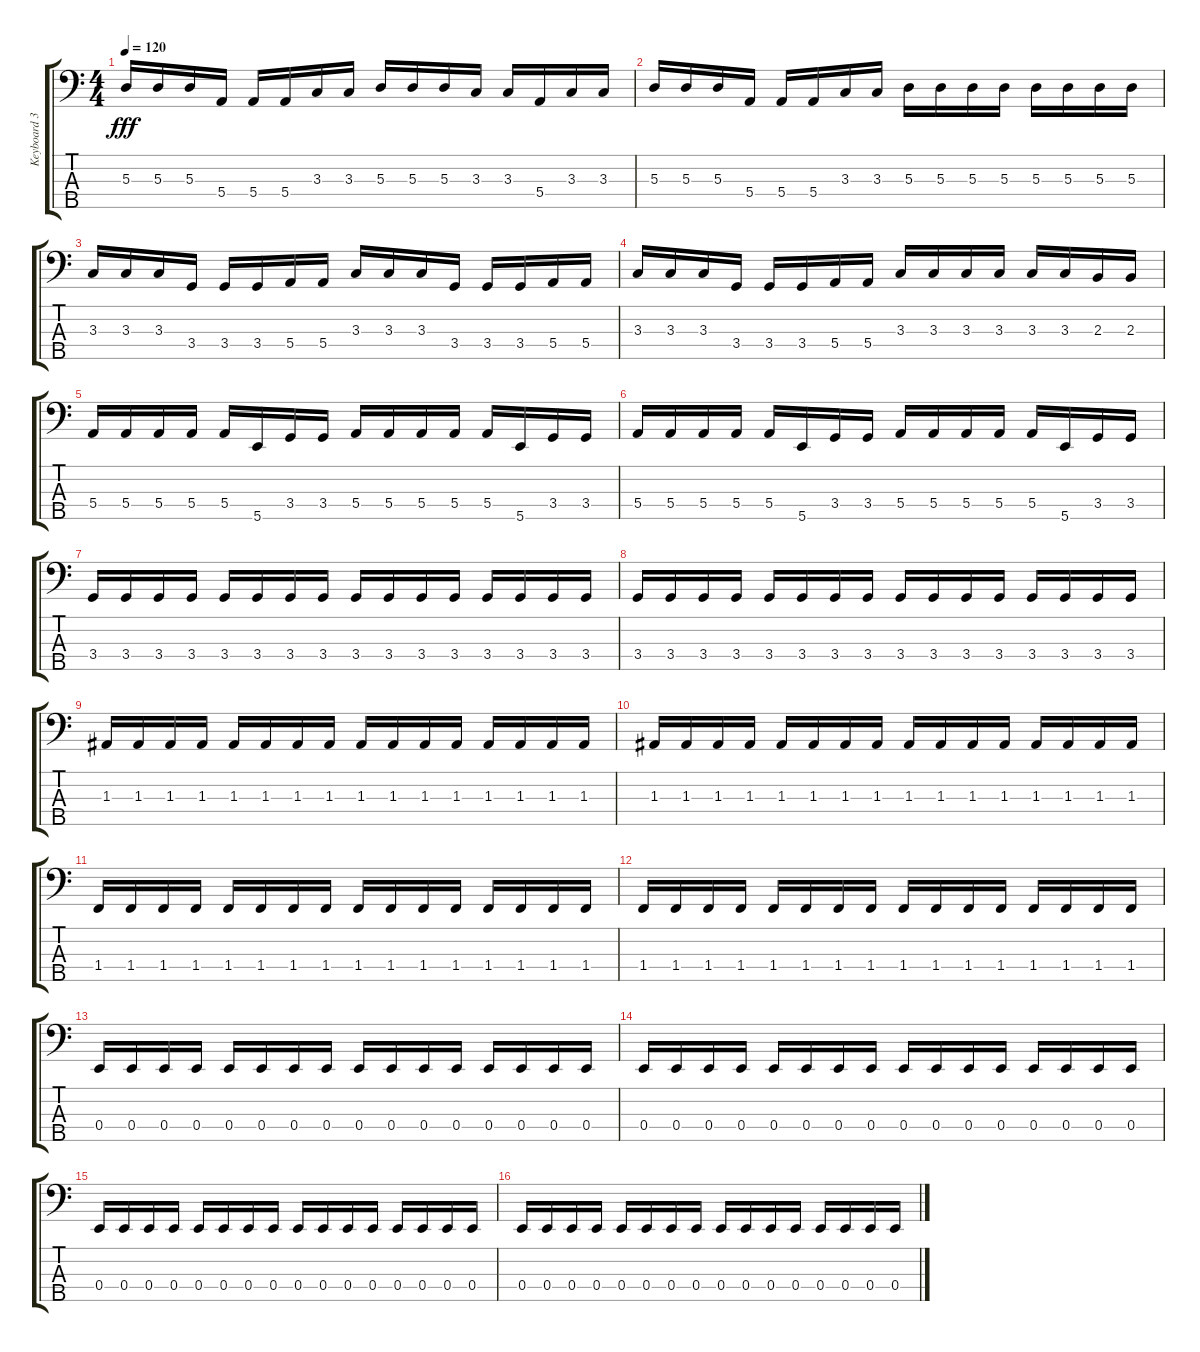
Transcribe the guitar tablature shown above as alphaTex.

\track ("Keyboard 3" "Keyboard 3") {instrument synthbass2}
\staff {score tabs}
\tuning (G2 D2 A1 E1 B0) {hide}
\ts (4 4)
\tempo 120
\clef f4
\ks c
5.3.16{dy fff} 5.3.16 5.3.16 5.4.16 5.4.16 5.4.16 3.3.16 3.3.16 5.3.16 5.3.16 5.3.16 3.3.16 3.3.16 5.4.16 3.3.16 3.3.16 |
5.3.16 5.3.16 5.3.16 5.4.16 5.4.16 5.4.16 3.3.16 3.3.16 5.3.16 5.3.16 5.3.16 5.3.16 5.3.16 5.3.16 5.3.16 5.3.16 |
3.3.16 3.3.16 3.3.16 3.4.16 3.4.16 3.4.16 5.4.16 5.4.16 3.3.16 3.3.16 3.3.16 3.4.16 3.4.16 3.4.16 5.4.16 5.4.16 |
3.3.16 3.3.16 3.3.16 3.4.16 3.4.16 3.4.16 5.4.16 5.4.16 3.3.16 3.3.16 3.3.16 3.3.16 3.3.16 3.3.16 2.3.16 2.3.16 |
5.4.16 5.4.16 5.4.16 5.4.16 5.4.16 5.5.16 3.4.16 3.4.16 5.4.16 5.4.16 5.4.16 5.4.16 5.4.16 5.5.16 3.4.16 3.4.16 |
5.4.16 5.4.16 5.4.16 5.4.16 5.4.16 5.5.16 3.4.16 3.4.16 5.4.16 5.4.16 5.4.16 5.4.16 5.4.16 5.5.16 3.4.16 3.4.16 |
3.4.16 3.4.16 3.4.16 3.4.16 3.4.16 3.4.16 3.4.16 3.4.16 3.4.16 3.4.16 3.4.16 3.4.16 3.4.16 3.4.16 3.4.16 3.4.16 |
3.4.16 3.4.16 3.4.16 3.4.16 3.4.16 3.4.16 3.4.16 3.4.16 3.4.16 3.4.16 3.4.16 3.4.16 3.4.16 3.4.16 3.4.16 3.4.16 |
1.3.16 1.3.16 1.3.16 1.3.16 1.3.16 1.3.16 1.3.16 1.3.16 1.3.16 1.3.16 1.3.16 1.3.16 1.3.16 1.3.16 1.3.16 1.3.16 |
1.3.16 1.3.16 1.3.16 1.3.16 1.3.16 1.3.16 1.3.16 1.3.16 1.3.16 1.3.16 1.3.16 1.3.16 1.3.16 1.3.16 1.3.16 1.3.16 |
1.4.16 1.4.16 1.4.16 1.4.16 1.4.16 1.4.16 1.4.16 1.4.16 1.4.16 1.4.16 1.4.16 1.4.16 1.4.16 1.4.16 1.4.16 1.4.16 |
1.4.16 1.4.16 1.4.16 1.4.16 1.4.16 1.4.16 1.4.16 1.4.16 1.4.16 1.4.16 1.4.16 1.4.16 1.4.16 1.4.16 1.4.16 1.4.16 |
0.4.16 0.4.16 0.4.16 0.4.16 0.4.16 0.4.16 0.4.16 0.4.16 0.4.16 0.4.16 0.4.16 0.4.16 0.4.16 0.4.16 0.4.16 0.4.16 |
0.4.16 0.4.16 0.4.16 0.4.16 0.4.16 0.4.16 0.4.16 0.4.16 0.4.16 0.4.16 0.4.16 0.4.16 0.4.16 0.4.16 0.4.16 0.4.16 |
0.4.16 0.4.16 0.4.16 0.4.16 0.4.16 0.4.16 0.4.16 0.4.16 0.4.16 0.4.16 0.4.16 0.4.16 0.4.16 0.4.16 0.4.16 0.4.16 |
0.4.16 0.4.16 0.4.16 0.4.16 0.4.16 0.4.16 0.4.16 0.4.16 0.4.16 0.4.16 0.4.16 0.4.16 0.4.16 0.4.16 0.4.16 0.4.16
